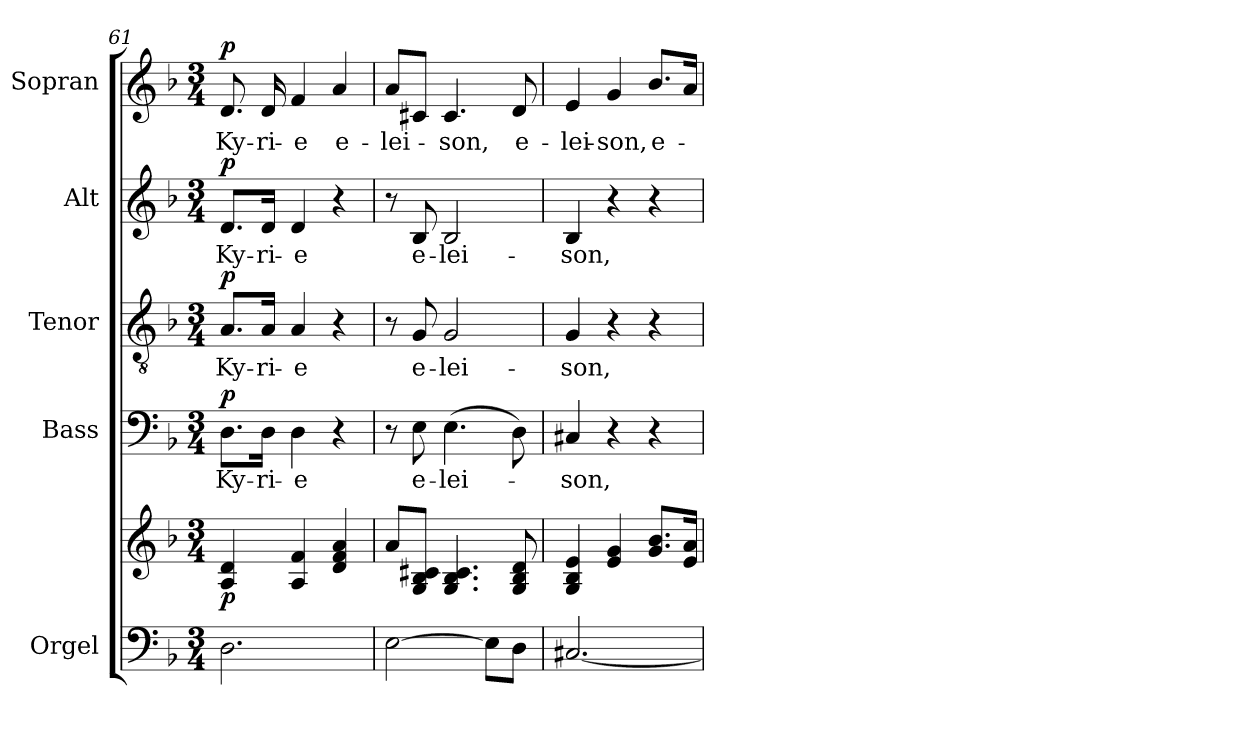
**kern	**kern	**dynam	**kern	**text	**dynam	**kern	**text	**dynam	**kern	**text	**dynam	**kern	**text	**dynam
*part5	*part5	*part5	*part4	*part4	*part4	*part3	*part3	*part3	*part2	*part2	*part2	*part1	*part1	*part1
*staff6	*staff5	*staff5/6	*staff4	*staff4	*staff4	*staff3	*staff3	*staff3	*staff2	*staff2	*staff2	*staff1	*staff1	*staff1
*I"Orgel	*	*	*I"Bass	*	*	*I"Tenor	*	*	*I"Alt	*	*	*I"Sopran	*	*
*I'Org.	*	*	*I'B	*	*	*I'T	*	*	*I'A	*	*	*I'S	*	*
*clefF4	*clefG2	*	*clefF4	*	*	*clefGv2	*	*	*clefG2	*	*	*clefG2	*	*
*k[b-]	*k[b-]	*	*k[b-]	*	*	*k[b-]	*	*	*k[b-]	*	*	*k[b-]	*	*
*F:	*F:	*	*F:	*	*	*F:	*	*	*F:	*	*	*F:	*	*
*M3/4	*M3/4	*	*M3/4	*	*	*M3/4	*	*	*M3/4	*	*	*M3/4	*	*
=61	=61	=61	=61	=61	=61	=61	=61	=61	=61	=61	=61	=61	=61	=61
!	!	!LO:DY:b	!	!LO:LY:b	!LO:DY:a	!	!LO:LY:b	!LO:DY:a	!	!LO:LY:b	!LO:DY:a	!	!LO:LY:b	!LO:DY:a
2.D\	4A/ 4d/	p	8.D\L	Ky-	p	8.A/L	Ky-	p	8.d/L	Ky-	p	8.d/	Ky-	p
!	!	!	!	!LO:LY:b	!	!	!LO:LY:b	!	!	!LO:LY:b	!	!	!LO:LY:b	!
.	.	.	16D\Jk	-ri-	.	16A/Jk	-ri-	.	16d/Jk	-ri-	.	16d/	-ri-	.
!	!	!	!	!LO:LY:b	!	!	!LO:LY:b	!	!	!LO:LY:b	!	!	!LO:LY:b	!
.	4A/ 4f/	.	4D\	-e	.	4A/	-e	.	4d/	-e	.	4f/	-e	.
!	!	!	!	!	!	!	!	!	!	!	!	!	!LO:LY:b	!
.	4d/ 4f/ 4a/	.	4r	.	.	4r	.	.	4r	.	.	4a/	e-	.
=62	=62	=62	=62	=62	=62	=62	=62	=62	=62	=62	=62	=62	=62	=62
!	!	!	!	!	!	!	!	!	!	!	!	!	!LO:LY:b	!
[2E\	8a/L	.	8r	.	.	8r	.	.	8r	.	.	8a/L	-lei-	.
!	!	!	!	!LO:LY:b	!	!	!LO:LY:b	!	!	!LO:LY:b	!	!	!	!
.	8G/ 8B-/ 8c#X/J	.	8E\	e-	.	8G/	e-	.	8B-/	e-	.	8c#X/J	.	.
!	!	!	!	!LO:LY:b	!	!	!LO:LY:b	!	!	!LO:LY:b	!	!	!LO:LY:b	!
.	4.G/ 4.B-/ 4.c#/	.	(>4.E\	-lei-	.	2G/	-lei-	.	2B-/	-lei-	.	4.c#/	-son,	.
8E\L]	.	.	.	.	.	.	.	.	.	.	.	.	.	.
!	!	!	!	!	!	!	!	!	!	!	!	!	!LO:LY:b	!
8D\J	8G/ 8B-/ 8d/	.	8D\)	.	.	.	.	.	.	.	.	8d/	e-	.
=63	=63	=63	=63	=63	=63	=63	=63	=63	=63	=63	=63	=63	=63	=63
!	!	!	!	!LO:LY:b	!	!	!LO:LY:b	!	!	!LO:LY:b	!	!	!LO:LY:b	!
[2.C#X/	4G/ 4B-/ 4e/	.	4C#X/	-son,	.	4G/	-son,	.	4B-/	-son,	.	4e/	-lei-	.
!	!	!	!	!	!	!	!	!	!	!	!	!	!LO:LY:b	!
.	4e/ 4g/	.	4r	.	.	4r	.	.	4r	.	.	4g/	-son,	.
!	!	!	!	!	!	!	!	!	!	!	!	!	!LO:LY:b	!
.	8.g/ 8.b-/L	.	4r	.	.	4r	.	.	4r	.	.	8.b-/L	e-	.
.	16e/ 16a/Jk	.	.	.	.	.	.	.	.	.	.	16a/Jk	.	.
=	=	=	=	=	=	=	=	=	=	=	=	=	=	=
*-	*-	*-	*-	*-	*-	*-	*-	*-	*-	*-	*-	*-	*-	*-
